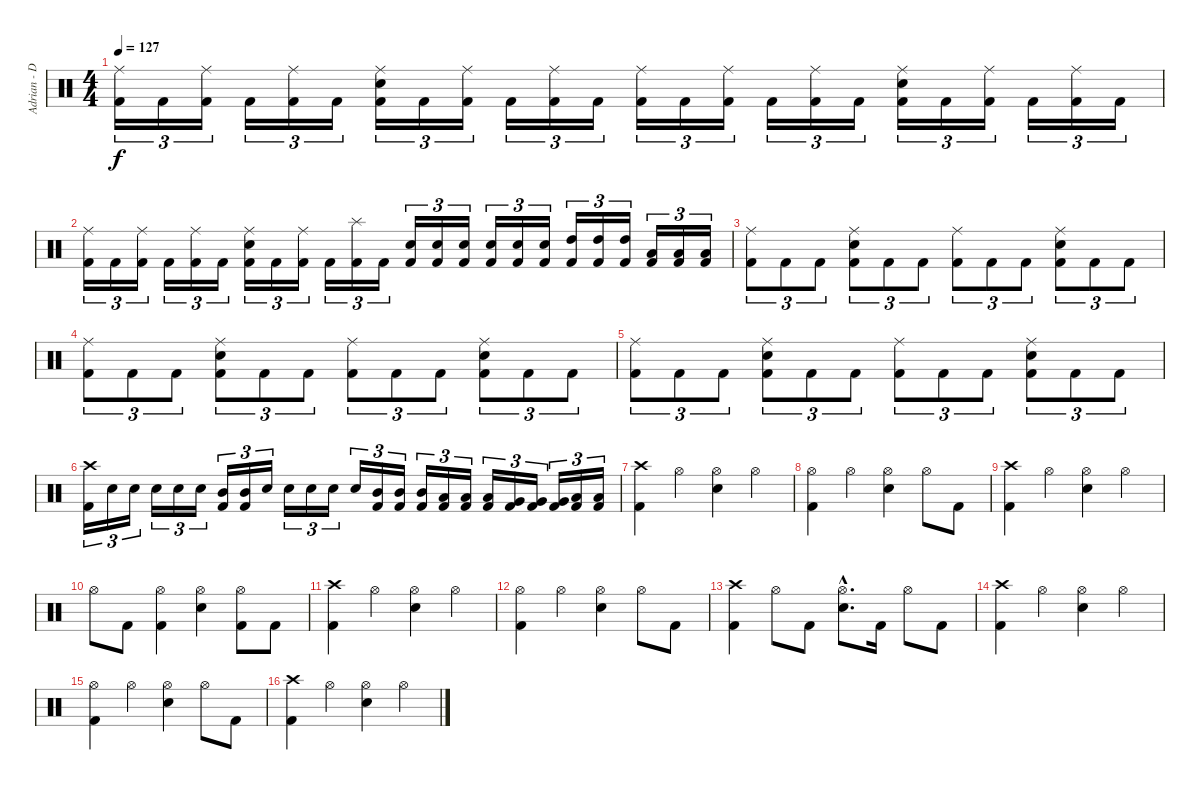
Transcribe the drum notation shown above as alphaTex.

\track ("Adrian - Drums" "Adrian - D") {instrument percussion}
\staff {score}
\articulation defaults
\ts (4 4)
\tempo 127
\clef neutral
\ks c
("Ride (middle)" "Kick (hit) 2").16{tu (3 2) dy f} "Kick (hit) 2".16{tu (3 2)} ("Ride (middle)" "Kick (hit) 2").16{tu (3 2)} "Kick (hit) 2".16{tu (3 2)} ("Ride (middle)" "Kick (hit) 2").16{tu (3 2)} "Kick (hit) 2".16{tu (3 2)} ("Ride (middle)" "Electric Snare (hit)" "Kick (hit) 2").16{tu (3 2)} "Kick (hit) 2".16{tu (3 2)} ("Ride (middle)" "Kick (hit) 2").16{tu (3 2)} "Kick (hit) 2".16{tu (3 2)} ("Ride (middle)" "Kick (hit) 2").16{tu (3 2)} "Kick (hit) 2".16{tu (3 2)} ("Ride (middle)" "Kick (hit) 2").16{tu (3 2)} "Kick (hit) 2".16{tu (3 2)} ("Ride (middle)" "Kick (hit) 2").16{tu (3 2)} "Kick (hit) 2".16{tu (3 2)} ("Ride (middle)" "Kick (hit) 2").16{tu (3 2)} "Kick (hit) 2".16{tu (3 2)} ("Ride (middle)" "Electric Snare (hit)" "Kick (hit) 2").16{tu (3 2)} "Kick (hit) 2".16{tu (3 2)} ("Ride (middle)" "Kick (hit) 2").16{tu (3 2)} "Kick (hit) 2".16{tu (3 2)} ("Ride (middle)" "Kick (hit) 2").16{tu (3 2)} "Kick (hit) 2".16{tu (3 2)} |
("Ride (middle)" "Kick (hit) 2").16{tu (3 2)} "Kick (hit) 2".16{tu (3 2)} ("Ride (middle)" "Kick (hit) 2").16{tu (3 2)} "Kick (hit) 2".16{tu (3 2)} ("Ride (middle)" "Kick (hit) 2").16{tu (3 2)} "Kick (hit) 2".16{tu (3 2)} ("Ride (middle)" "Electric Snare (hit)" "Kick (hit) 2").16{tu (3 2)} "Kick (hit) 2".16{tu (3 2)} ("Ride (middle)" "Kick (hit) 2").16{tu (3 2)} "Kick (hit) 2".16{tu (3 2)} ("Splash (hit)" "Kick (hit) 2").16{tu (3 2)} "Kick (hit) 2".16{tu (3 2)} ("Electric Snare (hit)" "Kick (hit) 2").16{tu (3 2)} ("Electric Snare (hit)" "Kick (hit) 2").16{tu (3 2)} ("Electric Snare (hit)" "Kick (hit) 2").16{tu (3 2)} ("Electric Snare (hit)" "Kick (hit) 2").16{tu (3 2)} ("Electric Snare (hit)" "Kick (hit) 2").16{tu (3 2)} ("Electric Snare (hit)" "Kick (hit) 2").16{tu (3 2)} ("High Tom (hit)" "Kick (hit) 2").16{tu (3 2)} ("High Tom (hit)" "Kick (hit) 2").16{tu (3 2)} ("High Tom (hit)" "Kick (hit) 2").16{tu (3 2)} ("Low Tom (hit)" "Kick (hit) 2").16{tu (3 2)} ("Low Tom (hit)" "Kick (hit) 2").16{tu (3 2)} ("Low Tom (hit)" "Kick (hit) 2").16{tu (3 2)} |
("Ride (middle)" "Kick (hit) 2").8{tu (3 2)} "Kick (hit) 2".8{tu (3 2)} "Kick (hit) 2".8{tu (3 2)} ("Ride (middle)" "Electric Snare (hit)" "Kick (hit) 2").8{tu (3 2)} "Kick (hit) 2".8{tu (3 2)} "Kick (hit) 2".8{tu (3 2)} ("Ride (middle)" "Kick (hit) 2").8{tu (3 2)} "Kick (hit) 2".8{tu (3 2)} "Kick (hit) 2".8{tu (3 2)} ("Ride (middle)" "Electric Snare (hit)" "Kick (hit) 2").8{tu (3 2)} "Kick (hit) 2".8{tu (3 2)} "Kick (hit) 2".8{tu (3 2)} |
("Ride (middle)" "Kick (hit) 2").8{tu (3 2)} "Kick (hit) 2".8{tu (3 2)} "Kick (hit) 2".8{tu (3 2)} ("Ride (middle)" "Electric Snare (hit)" "Kick (hit) 2").8{tu (3 2)} "Kick (hit) 2".8{tu (3 2)} "Kick (hit) 2".8{tu (3 2)} ("Ride (middle)" "Kick (hit) 2").8{tu (3 2)} "Kick (hit) 2".8{tu (3 2)} "Kick (hit) 2".8{tu (3 2)} ("Ride (middle)" "Electric Snare (hit)" "Kick (hit) 2").8{tu (3 2)} "Kick (hit) 2".8{tu (3 2)} "Kick (hit) 2".8{tu (3 2)} |
("Ride (middle)" "Kick (hit) 2").8{tu (3 2)} "Kick (hit) 2".8{tu (3 2)} "Kick (hit) 2".8{tu (3 2)} ("Ride (middle)" "Electric Snare (hit)" "Kick (hit) 2").8{tu (3 2)} "Kick (hit) 2".8{tu (3 2)} "Kick (hit) 2".8{tu (3 2)} ("Ride (middle)" "Kick (hit) 2").8{tu (3 2)} "Kick (hit) 2".8{tu (3 2)} "Kick (hit) 2".8{tu (3 2)} ("Ride (middle)" "Electric Snare (hit)" "Kick (hit) 2").8{tu (3 2)} "Kick (hit) 2".8{tu (3 2)} "Kick (hit) 2".8{tu (3 2)} |
("Crash high (hit)" "Kick (hit) 2").16{tu (3 2)} "Electric Snare (hit)".16{tu (3 2)} "Electric Snare (hit)".16{tu (3 2)} "Electric Snare (hit)".16{tu (3 2)} "Electric Snare (hit)".16{tu (3 2)} "Electric Snare (hit)".16{tu (3 2)} ("Mid Tom (hit)" "Kick (hit) 2").16{tu (3 2)} ("Mid Tom (hit)" "Kick (hit) 2").16{tu (3 2)} "Electric Snare (hit)".16{tu (3 2)} "Electric Snare (hit)".16{tu (3 2)} "Electric Snare (hit)".16{tu (3 2)} "Electric Snare (hit)".16{tu (3 2)} "Electric Snare (hit)".16{tu (3 2)} ("Mid Tom (hit)" "Kick (hit) 2").16{tu (3 2)} ("Mid Tom (hit)" "Kick (hit) 2").16{tu (3 2)} ("Mid Tom (hit)" "Kick (hit) 2").16{tu (3 2)} ("Low Tom (hit)" "Kick (hit) 2").16{tu (3 2)} ("Low Tom (hit)" "Kick (hit) 2").16{tu (3 2)} ("Low Tom (hit)" "Kick (hit) 2").16{tu (3 2)} ("Very Low Tom (hit)" "Kick (hit) 2").16{tu (3 2)} ("Very Low Tom (hit)" "Kick (hit) 2").16{tu (3 2)} ("Very Low Tom (hit)" "Kick (hit) 2").16{tu (3 2)} ("Low Floor Tom (hit)" "Kick (hit) 2").16{tu (3 2)} ("Low Floor Tom (hit)" "Kick (hit) 2").16{tu (3 2)} |
("Crash high (hit)" "Kick (hit) 2").4 "Hi-Hat (open)".4 ("Hi-Hat (open)" "Electric Snare (hit)").4 "Hi-Hat (open)".4 |
("Hi-Hat (open)" "Kick (hit) 2").4 "Hi-Hat (open)".4 ("Hi-Hat (open)" "Electric Snare (hit)").4 "Hi-Hat (open)".8 "Kick (hit) 2".8 |
("Crash high (hit)" "Kick (hit) 2").4 "Hi-Hat (open)".4 ("Hi-Hat (open)" "Electric Snare (hit)").4 "Hi-Hat (open)".4 |
"Hi-Hat (open)".8 "Kick (hit) 2".8 ("Hi-Hat (open)" "Kick (hit) 2").4 ("Hi-Hat (open)" "Electric Snare (hit)").4 ("Hi-Hat (open)" "Kick (hit) 2").8 "Kick (hit) 2".8 |
("Crash high (hit)" "Kick (hit) 2").4 "Hi-Hat (open)".4 ("Hi-Hat (open)" "Electric Snare (hit)").4 "Hi-Hat (open)".4 |
("Hi-Hat (open)" "Kick (hit) 2").4 "Hi-Hat (open)".4 ("Hi-Hat (open)" "Electric Snare (hit)").4 "Hi-Hat (open)".8 "Kick (hit) 2".8 |
("Crash high (hit)" "Kick (hit) 2").4 "Hi-Hat (open)".8 "Kick (hit) 2".8 ("Hi-Hat (open)"{hac} "Electric Snare (hit)"{hac}).8{d} "Kick (hit) 2".16 "Hi-Hat (open)".8 "Kick (hit) 2".8 |
("Crash high (hit)" "Kick (hit) 2").4 "Hi-Hat (open)".4 ("Hi-Hat (open)" "Electric Snare (hit)").4 "Hi-Hat (open)".4 |
("Hi-Hat (open)" "Kick (hit) 2").4 "Hi-Hat (open)".4 ("Hi-Hat (open)" "Electric Snare (hit)").4 "Hi-Hat (open)".8 "Kick (hit) 2".8 |
("Crash high (hit)" "Kick (hit) 2").4 "Hi-Hat (open)".4 ("Hi-Hat (open)" "Electric Snare (hit)").4 "Hi-Hat (open)".4
